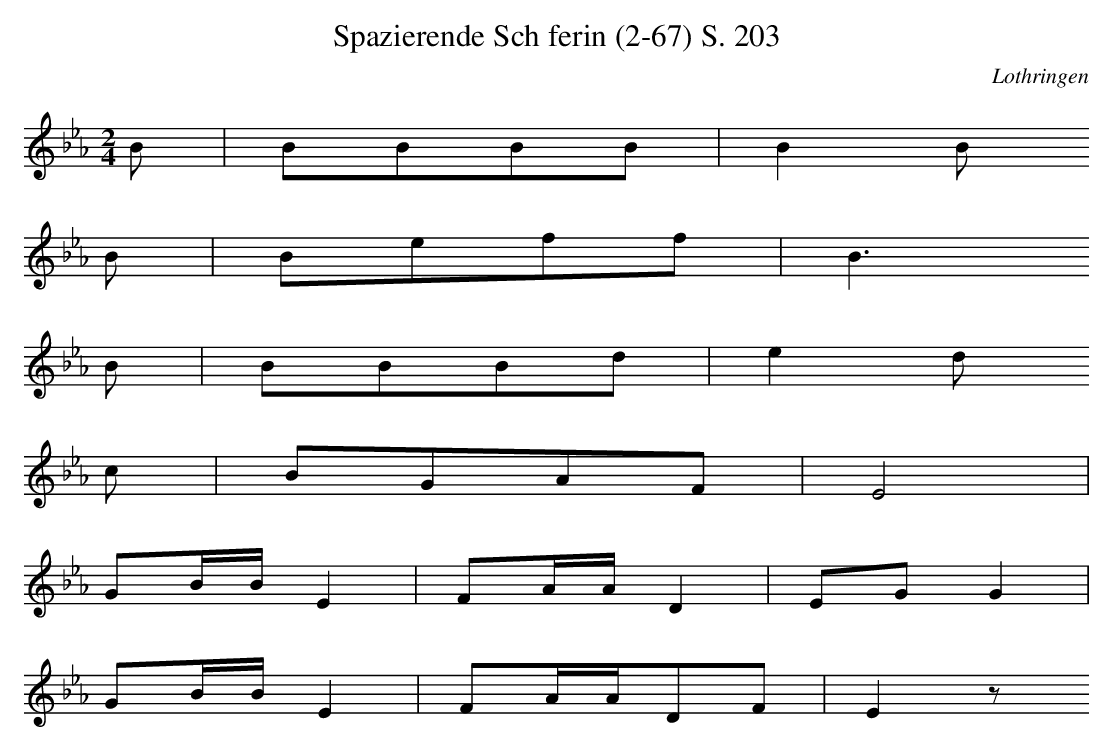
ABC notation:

X:1
T: Spazierende Schferin (2-67) S. 203
O: Lothringen
M: 2/4
L: 1/16
K: Eb
B2 | B2B2B2B2 | B4B2
B2 | B2e2f2f2 | B6
B2 | B2B2B2d2 | e4d2
c2 | B2G2A2F2 | E8 |
G2BBE4 | F2AAD4 | E2G2G4 |
G2BBE4 | F2AAD2F2 | E4z2
